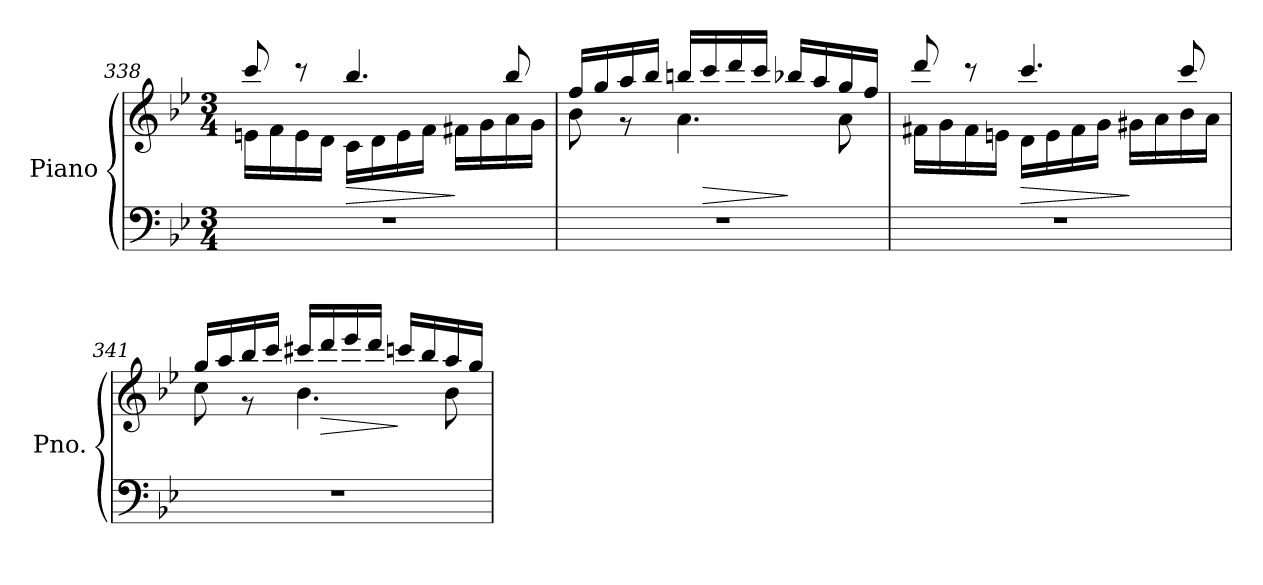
**kern	**kern	**dynam
*part1	*part1	*part1
*staff2	*staff1	*staff1/2
*I"Piano	*	*
*I'Pno.	*	*
!!LO:PB:g=z
*clefF4	*clefG2	*
*k[b-e-]	*k[b-e-]	*
*M3/4	*M3/4	*
=338	=338	=338
*	*^	*
2.r	8ccc/	16en\LL	.
.	.	16f\	.
.	8r	16e\	.
.	.	16d\JJ	.
!	!	!	!LO:HP:b
.	4.bb-/	16c\LL	>
.	.	16d\	.
.	.	16e\	.
.	.	16f\JJ	.
.	.	16f#X\LL	]
.	.	16g\	.
.	8bb-/	16a\	.
.	.	16g\JJ	.
=339	=339	=339	=339
2.r	16ff/LL	8b-\	.
.	16gg/	.	.
.	16aa/	8r	.
.	16bb-/JJ	.	.
.	16bbn/LL	4.a\	.
!	!	!	!LO:HP:b
.	16ccc/	.	>
.	16ddd/	.	.
.	16ccc/JJ	.	.
.	16bb-X/LL	.	]
.	16aa/	.	.
.	16gg/	8a\	.
.	16ff/JJ	.	.
!!LO:LB:g=z	!!
=340	=340	=340	=340
2.r	8ddd/	16f#X\LL	.
.	.	16g\	.
.	8r	16f#\	.
.	.	16en\JJ	.
!	!	!	!LO:HP:b
.	4.ccc/	16d\LL	>
.	.	16e\	.
.	.	16f#\	.
.	.	16g\JJ	.
.	.	16g#X\LL	]
.	.	16a\	.
.	8ccc/	16b-\	.
.	.	16a\JJ	.
=341	=341	=341	=341
2.r	16gg/LL	8cc\	.
.	16aa/	.	.
.	16bb-/	8r	.
.	16ccc/JJ	.	.
.	16ccc#X/LL	4.b-\	.
!	!	!	!LO:HP:b
.	16ddd/	.	>
.	16eee-/	.	.
.	16ddd/JJ	.	.
.	16cccn/LL	.	]
.	16bb-/	.	.
.	16aa/	8b-\	.
.	16gg/JJ	.	.
*	*v	*v	*
=	=	=
*-	*-	*-
